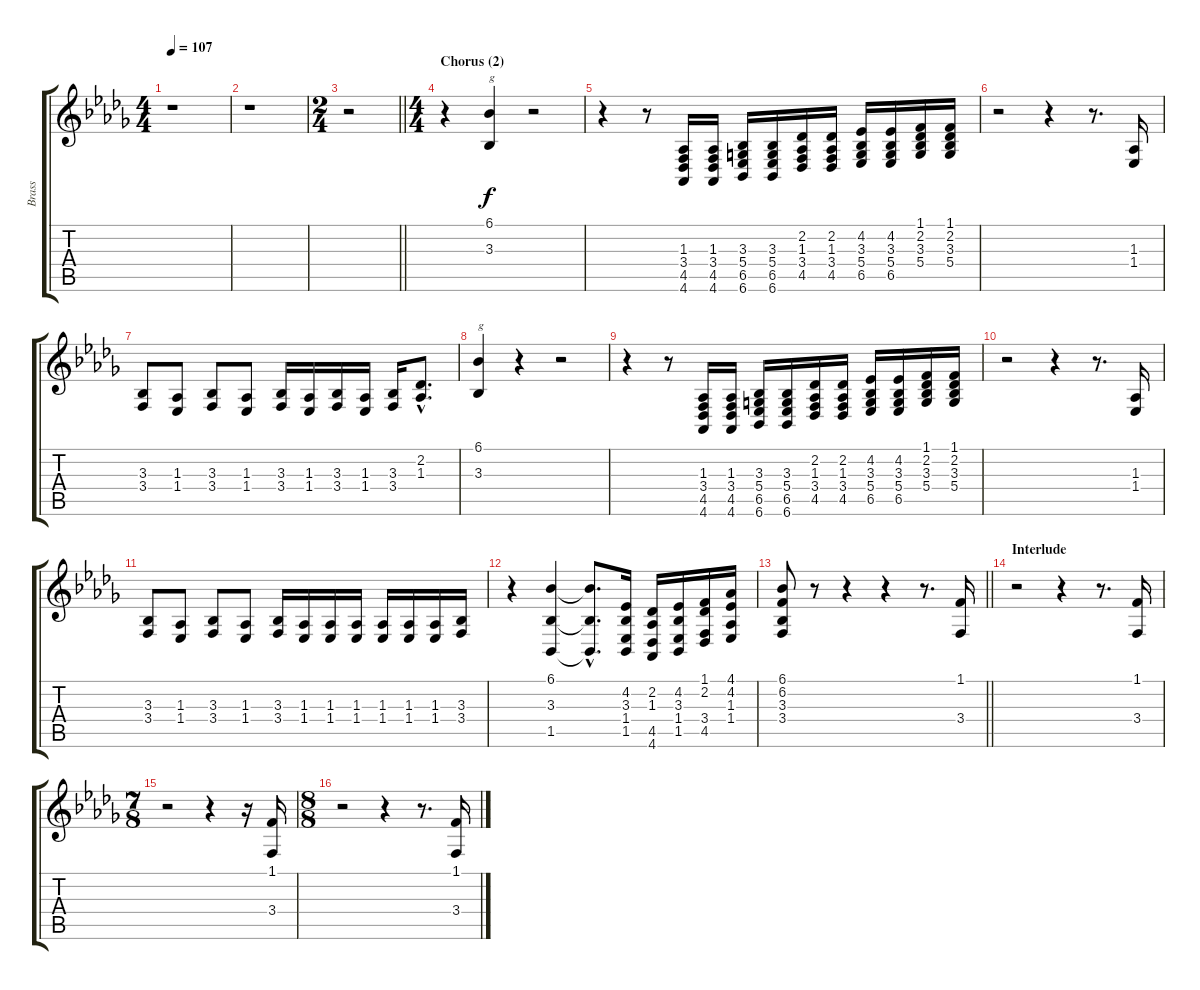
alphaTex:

\track ("Brass" "Brass") {instrument brasssection}
\staff {score tabs}
\tuning (E4 B3 G3 D3 A2 E2) {hide}
\ts (4 4)
\tempo 107
\clef g2
\ks bbminor
r.1{dy f} |
r.1 |
\ts (2 4)
\barLineRight lightlight
r.2 |
\ts (4 4)
\section ("" "Chorus (2)")
r.4 (6.1 3.3).4{txt "g"} r.2 |
r.4 r.8 (1.3 3.4 4.5 4.6).16 (1.3 3.4 4.5 4.6).16 (3.3 5.4 6.5 6.6).16 (3.3 5.4 6.5 6.6).16 (2.2 1.3 3.4 4.5).16 (2.2 1.3 3.4 4.5).16 (4.2 3.3 5.4 6.5).16 (4.2 3.3 5.4 6.5).16 (1.1 2.2 3.3 5.4).16 (1.1 2.2 3.3 5.4).16 |
r.2 r.4 r.8{d} (1.3 1.4).16 |
(3.3 3.4).8 (1.3 1.4).8 (3.3 3.4).8 (1.3 1.4).8 (3.3 3.4).16 (1.3 1.4).16 (3.3 3.4).16 (1.3 1.4).16 (3.3 3.4).16 (2.2{hac} 1.3{hac}).8{d} |
(6.1 3.3).4{txt "g"} r.4 r.2 |
r.4 r.8 (1.3 3.4 4.5 4.6).16 (1.3 3.4 4.5 4.6).16 (3.3 5.4 6.5 6.6).16 (3.3 5.4 6.5 6.6).16 (2.2 1.3 3.4 4.5).16 (2.2 1.3 3.4 4.5).16 (4.2 3.3 5.4 6.5).16 (4.2 3.3 5.4 6.5).16 (1.1 2.2 3.3 5.4).16 (1.1 2.2 3.3 5.4).16 |
r.2 r.4 r.8{d} (1.3 1.4).16 |
(3.3 3.4).8 (1.3 1.4).8 (3.3 3.4).8 (1.3 1.4).8 (3.3 3.4).16 (1.3 1.4).16 (1.3 1.4).16 (1.3 1.4).16 (1.3 1.4).16 (1.3 1.4).16 (1.3 1.4).16 (3.3 3.4).16 |
r.4 (6.1 3.3 1.5).4 (6.1{hac t} 3.3{hac t} 1.5{hac t}).8{d} (4.2 3.3 1.4 1.5).16 (2.2 1.3 4.5 4.6).16 (4.2 3.3 1.4 1.5).16 (1.1 2.2 3.4 4.5).16 (4.1 4.2 1.3 1.4).16 |
\barLineRight lightlight
(6.1 6.2 3.3 3.4).8 r.8 r.4 r.4 r.8{d} (1.1 3.4).16 |
\section ("" "Interlude")
r.2 r.4 r.8{d} (1.1 3.4).16 |
\ts (7 8)
r.2 r.4 r.16 (1.1 3.4).16 |
\ts (8 8)
r.2 r.4 r.8{d} (1.1 3.4).16
